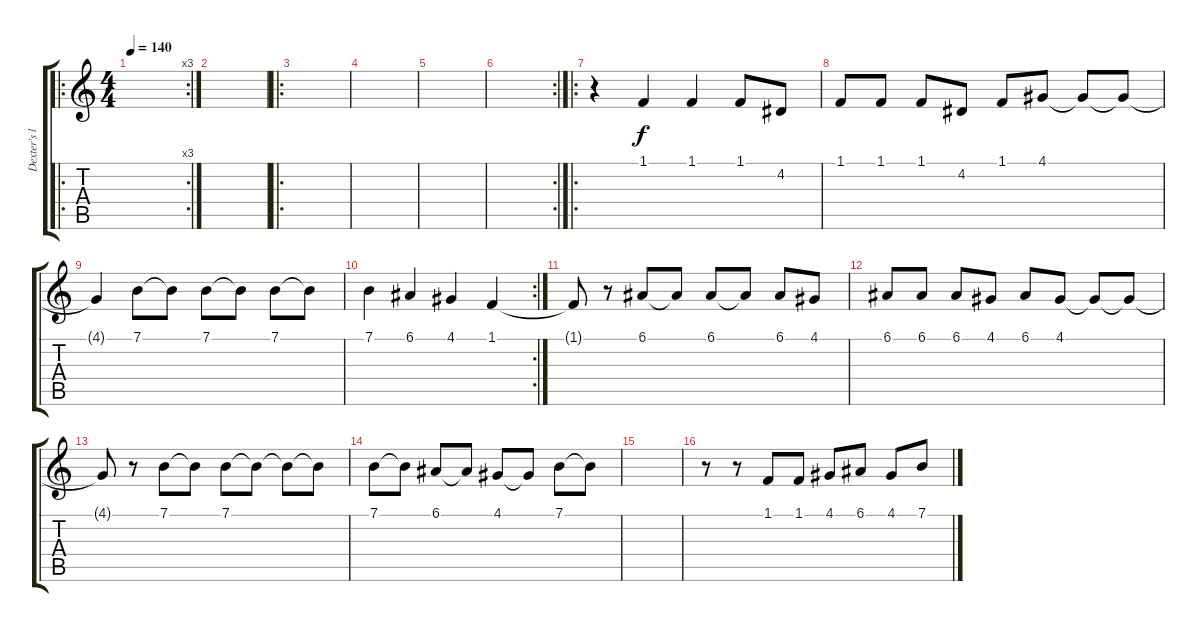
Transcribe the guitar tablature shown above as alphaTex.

\track ("Dexter's lyrics" "Dexter's l") {instrument tenorsax}
\staff {score tabs}
\tuning (E4 B3 G3 D3 A2 E2) {hide}
\ro
\rc 3
\ts (4 4)
\tempo 140
\clef g2
\ks c
|
|
\ro
|
|
|
\rc 2
|
\ro
r.4 1.1.4 1.1.4 1.1.8 4.2.8 |
1.1.8 1.1.8 1.1.8 4.2.8 1.1.8 4.1.8 4.1{t}.8 4.1{t}.8 |
4.1{t}.4 7.1.8 7.1{t}.8 7.1.8 7.1{t}.8 7.1.8 7.1{t}.8 |
\rc 2
7.1.4 6.1.4 4.1.4 1.1.4 |
1.1{t}.8 r.8 6.1.8 6.1{t}.8 6.1.8 6.1{t}.8 6.1.8 4.1.8 |
6.1.8 6.1.8 6.1.8 4.1.8 6.1.8 4.1.8 4.1{t}.8 4.1{t}.8 |
4.1{t}.8 r.8 7.1.8 7.1{t}.8 7.1.8 7.1{t}.8 7.1{t}.8 7.1{t}.8 |
7.1.8 7.1{t}.8 6.1.8 6.1{t}.8 4.1.8 4.1{t}.8 7.1.8 7.1{t}.8 |
|
r.8 r.8 1.1.8{volume 16} 1.1.8 4.1.8 6.1.8 4.1.8 7.1{ss}.8
